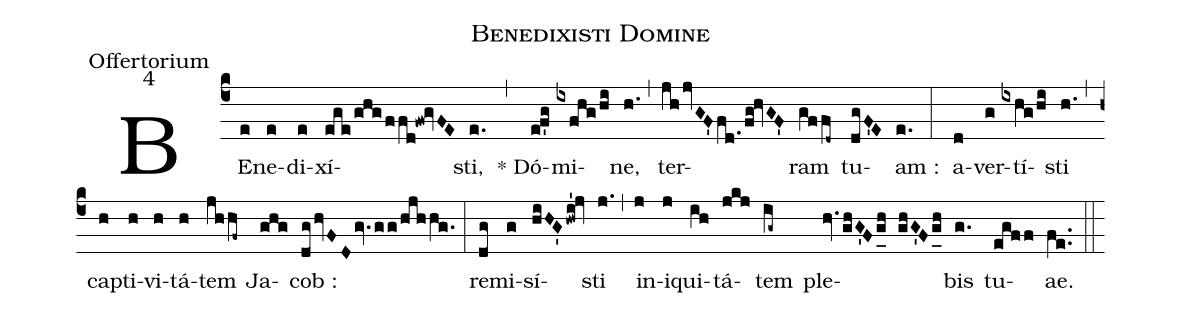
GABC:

name:Benedixisti Domine;
office-part:Offertorium;
mode:4;
%%
(c4) BE(e)ne(e)di(e)xí(ege/ghgffd!fw!gvFE)sti,(e.) (,) * Dó(ef'g)mi(ixfhg/hi)ne,(h.) (,) ter(jhjvGF'fd./fg!hvGF')ram(gffd~) tu(dgF'E)am :(e.) (:) a(d)ver(g)tí(ixhg/hi)sti(h.) (,) ca(h)pti(h)vi(h)tá(h)tem(jhhf~) Ja(ghg)cob :(dghvFDgv.gg/hjhhg.) (:) re(dg)mi(g)sí(hiHG'hwi'!jv)sti(j.) (,) in(j)i(j)qui(ih)tá(jkj)tem(ig~) ple(hv.ghG'Fg_[uh:l]h ghG'Fg_[uh:l]h)bis(g.) tu(egff)ae.(fe..) (::)
